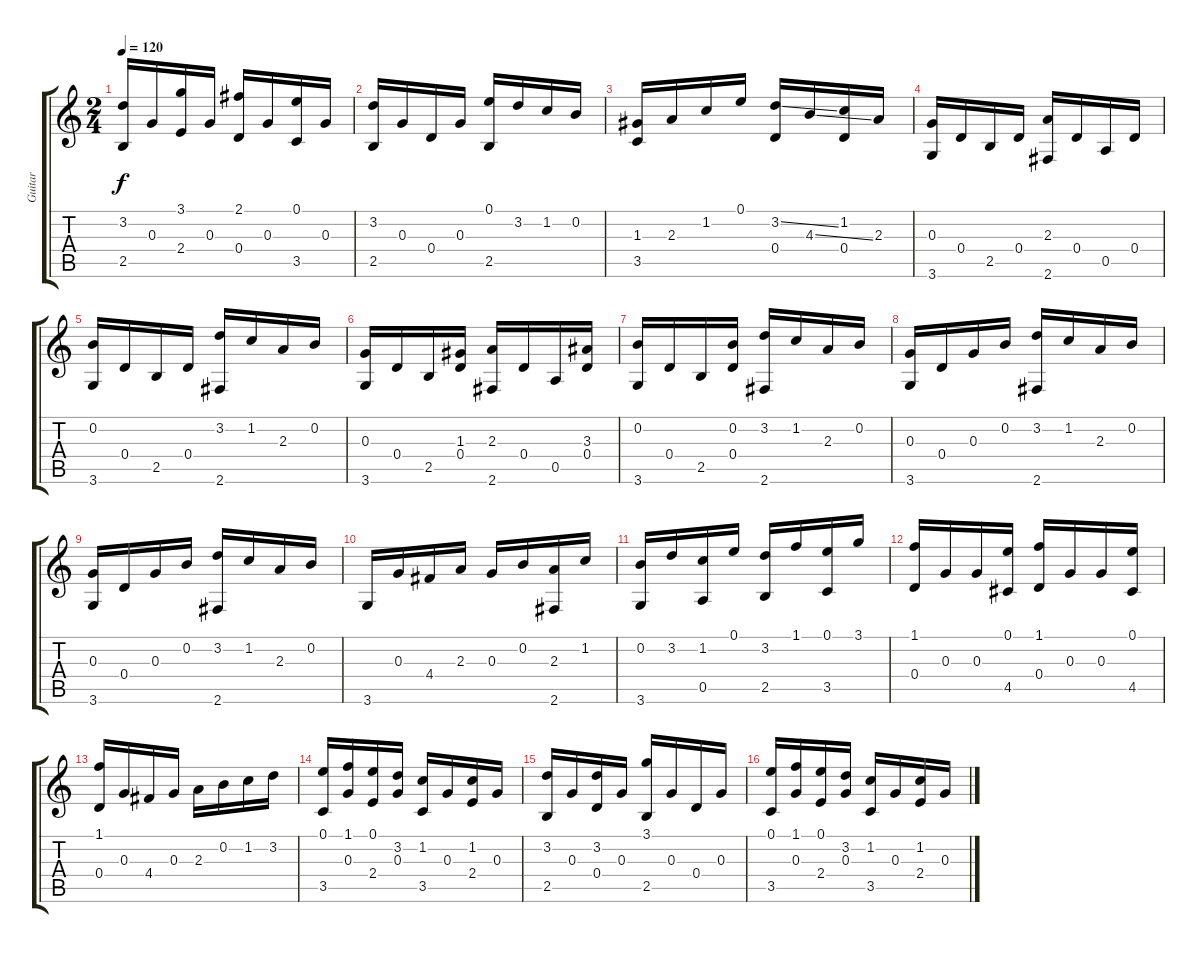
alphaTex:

\track ("Guitar" "Guitar") {instrument acousticguitarnylon}
\staff {score tabs}
\tuning (E4 B3 G3 D3 A2 E2) {hide}
\ts (2 4)
\tempo 120
\clef g2
\ks c
(3.2 2.5).16{dy f} 0.3.16 (3.1 2.4).16 0.3.16 (2.1 0.4).16 0.3.16 (0.1 3.5).16 0.3.16 |
(3.2 2.5).16 0.3.16 0.4.16 0.3.16 (0.1 2.5).16 3.2.16 1.2.16 0.2.16 |
(1.3 3.5).16 2.3.16 1.2.16 0.1.16 (3.2{ss} 0.4).16 4.3{ss}.16 (1.2 0.4).16 2.3.16 |
(0.3 3.6).16 0.4.16 2.5.16 0.4.16 (2.3 2.6).16 0.4.16 0.5.16 0.4.16 |
(0.2 3.6).16 0.4.16 2.5.16 0.4.16 (3.2 2.6).16 1.2.16 2.3.16 0.2.16 |
(0.3 3.6).16 0.4.16 2.5.16 (1.3 0.4).16 (2.3 2.6).16 0.4.16 0.5.16 (3.3 0.4).16 |
(0.2 3.6).16 0.4.16 2.5.16 (0.2 0.4).16 (3.2 2.6).16 1.2.16 2.3.16 0.2.16 |
(0.3 3.6).16 0.4.16 0.3.16 0.2.16 (3.2 2.6).16 1.2.16 2.3.16 0.2.16 |
(0.3 3.6).16 0.4.16 0.3.16 0.2.16 (3.2 2.6).16 1.2.16 2.3.16 0.2.16 |
3.6.16 0.3.16 4.4.16 2.3.16 0.3.16 0.2.16 (2.3 2.6).16 1.2.16 |
(0.2 3.6).16 3.2.16 (1.2 0.5).16 0.1.16 (3.2 2.5).16 1.1.16 (0.1 3.5).16 3.1.16 |
(1.1 0.4).16 0.3.16 0.3.16 (0.1 4.5).16 (1.1 0.4).16 0.3.16 0.3.16 (0.1 4.5).16 |
(1.1 0.4).16 0.3.16 4.4.16 0.3.16 2.3.16 0.2.16 1.2.16 3.2.16 |
(0.1 3.5).16 (1.1 0.3).16 (0.1 2.4).16 (3.2 0.3).16 (1.2 3.5).16 0.3.16 (1.2 2.4).16 0.3.16 |
(3.2 2.5).16 0.3.16 (3.2 0.4).16 0.3.16 (3.1 2.5).16 0.3.16 0.4.16 0.3.16 |
(0.1 3.5).16 (1.1 0.3).16 (0.1 2.4).16 (3.2 0.3).16 (1.2 3.5).16 0.3.16 (1.2 2.4).16 0.3.16
